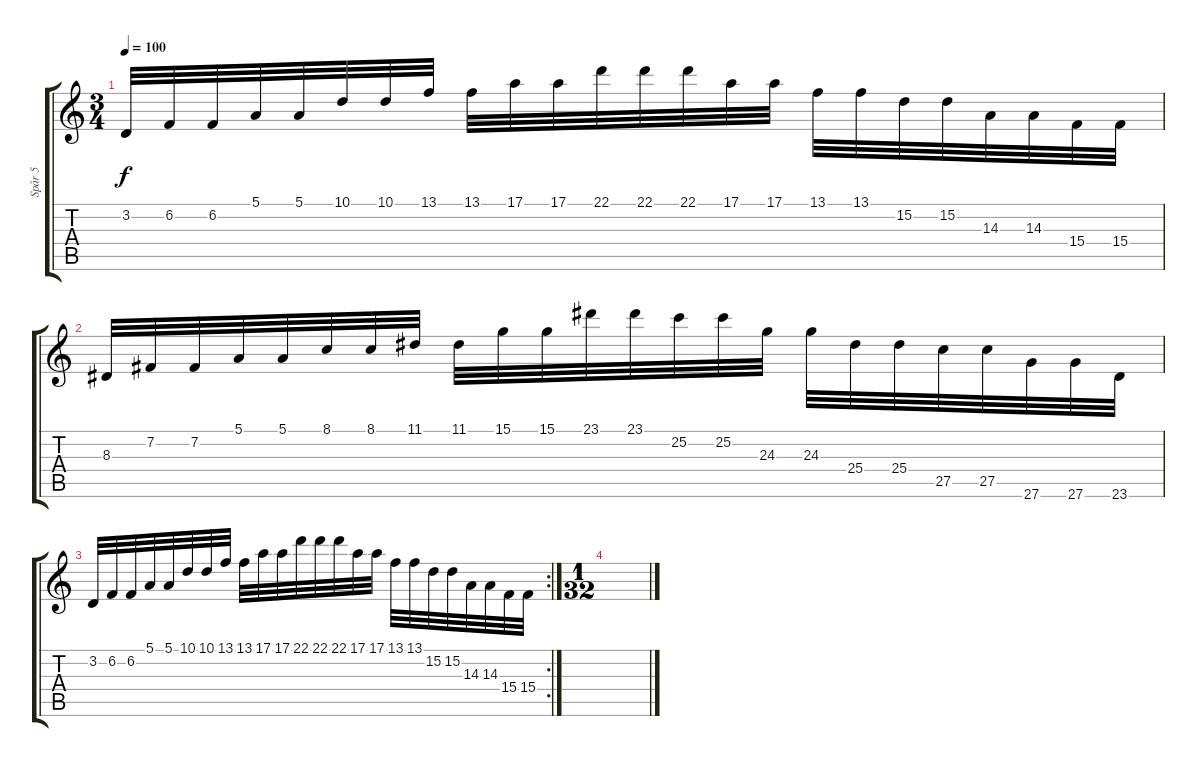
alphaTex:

\track ("Spår 5" "Spår 5") {instrument pizzicatostrings}
\staff {score tabs}
\tuning (E4 B3 G3 D3 A2 E2) {hide}
\ts (3 4)
\tempo 100
\clef g2
\ks c
3.2.32{dy f volume 8} 6.2.32 6.2.32 5.1.32 5.1.32 10.1.32 10.1.32 13.1.32 13.1.32 17.1.32 17.1.32 22.1.32 22.1.32 22.1.32 17.1.32 17.1.32 13.1.32 13.1.32 15.2.32 15.2.32 14.3.32 14.3.32 15.4.32 15.4.32 |
8.3.32{volume 6} 7.2.32 7.2.32 5.1.32 5.1.32 8.1.32 8.1.32 11.1.32 11.1.32 15.1.32 15.1.32 23.1.32 23.1.32 25.2.32 25.2.32 24.3.32 24.3.32 25.4.32 25.4.32 27.5.32 27.5.32 27.6.32 27.6.32 23.6.32 |
\rc 2
3.2.32{volume 1} 6.2.32 6.2.32 5.1.32 5.1.32 10.1.32 10.1.32 13.1.32 13.1.32 17.1.32 17.1.32 22.1.32 22.1.32 22.1.32 17.1.32 17.1.32 13.1.32 13.1.32 15.2.32 15.2.32 14.3.32 14.3.32 15.4.32 15.4.32 |
\ts (1 32)
